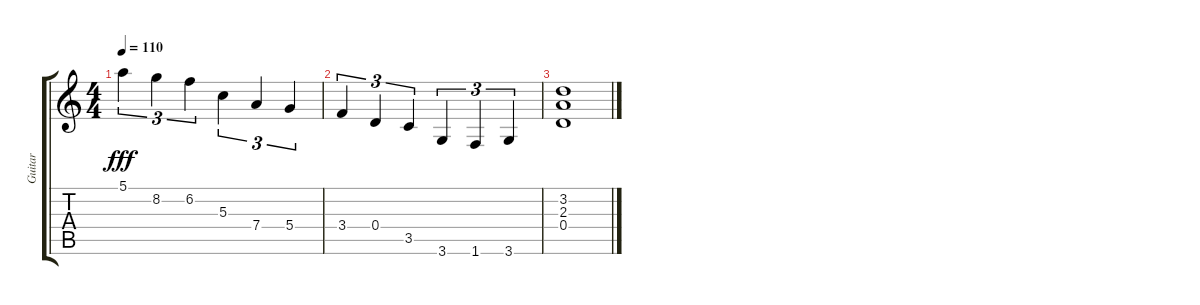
\track ("Guitar" "Guitar") {instrument overdrivenguitar}
\staff {score tabs}
\tuning (E4 B3 G3 D3 A2 E2) {hide}
\ts (4 4)
\tempo 110
\clef g2
\ks c
5.1.4{tu (3 2) dy fff} 8.2.4{tu (3 2)} 6.2.4{tu (3 2)} 5.3.4{tu (3 2)} 7.4.4{tu (3 2)} 5.4.4{tu (3 2)} |
3.4.4{tu (3 2)} 0.4.4{tu (3 2)} 3.5.4{tu (3 2)} 3.6.4{tu (3 2)} 1.6.4{tu (3 2)} 3.6.4{tu (3 2)} |
(3.2 2.3 0.4).1
